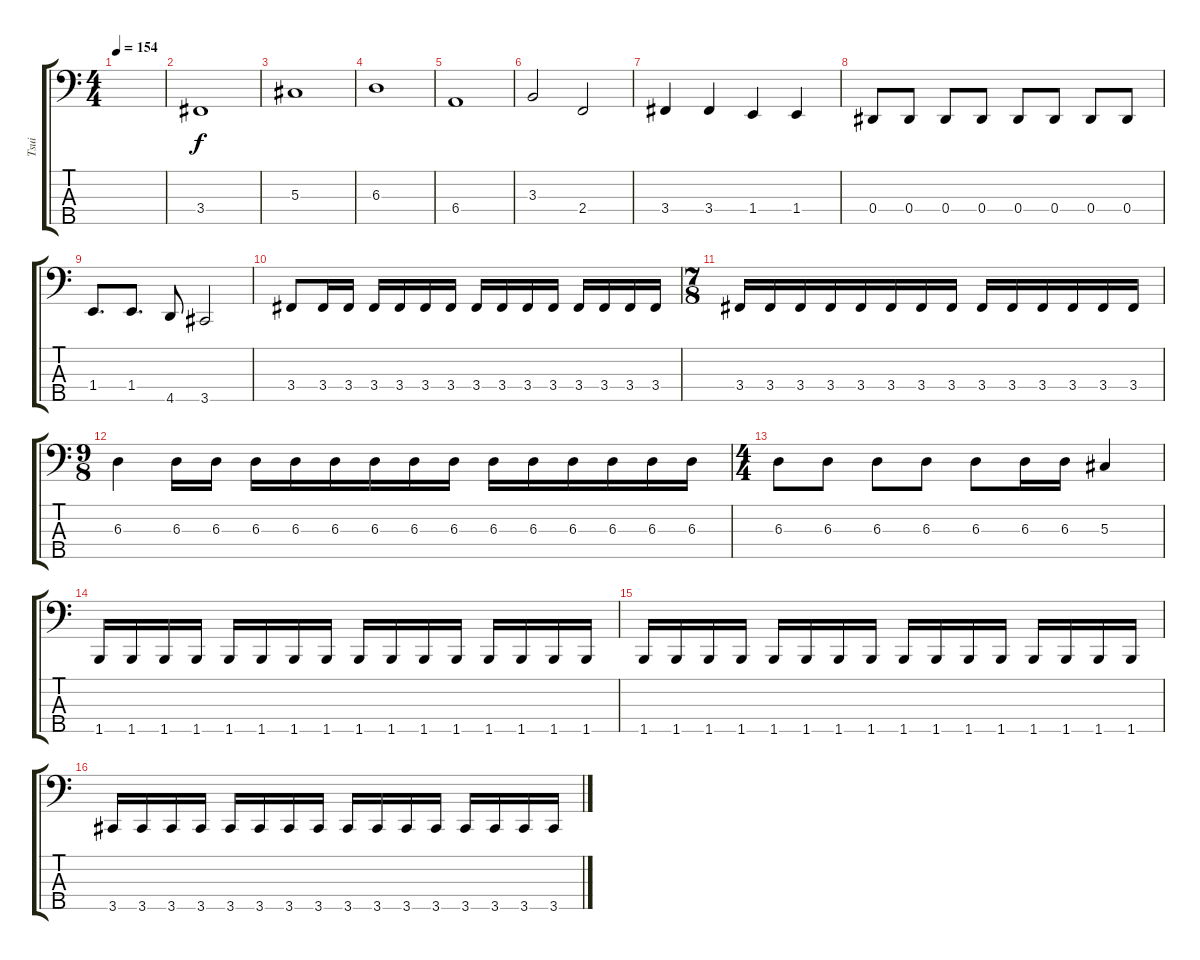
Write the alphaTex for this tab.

\track ("Tsui" "Tsui") {instrument electricbassfinger}
\staff {score tabs}
\tuning (Gb2 Db2 Ab1 Eb1 Bb0) {hide}
\ts (4 4)
\tempo 154
\clef f4
\ks c
|
3.4.1 |
5.3.1 |
6.3.1 |
6.4.1 |
3.3.2 2.4.2 |
3.4.4 3.4.4 1.4.4 1.4.4 |
0.4.8 0.4.8 0.4.8 0.4.8 0.4.8 0.4.8 0.4.8 0.4.8 |
1.4.8{d} 1.4.8{d} 4.5.8 3.5.2 |
3.4.8 3.4.16 3.4.16 3.4.16 3.4.16 3.4.16 3.4.16 3.4.16 3.4.16 3.4.16 3.4.16 3.4.16 3.4.16 3.4.16 3.4.16 |
\ts (7 8)
3.4.16 3.4.16 3.4.16 3.4.16 3.4.16 3.4.16 3.4.16 3.4.16 3.4.16 3.4.16 3.4.16 3.4.16 3.4.16 3.4.16 |
\ts (9 8)
6.3.4 6.3.16 6.3.16 6.3.16 6.3.16 6.3.16 6.3.16 6.3.16 6.3.16 6.3.16 6.3.16 6.3.16 6.3.16 6.3.16 6.3.16 |
\ts (4 4)
6.3.8 6.3.8 6.3.8 6.3.8 6.3.8 6.3.16 6.3.16 5.3.4 |
1.5.16 1.5.16 1.5.16 1.5.16 1.5.16 1.5.16 1.5.16 1.5.16 1.5.16 1.5.16 1.5.16 1.5.16 1.5.16 1.5.16 1.5.16 1.5.16 |
1.5.16 1.5.16 1.5.16 1.5.16 1.5.16 1.5.16 1.5.16 1.5.16 1.5.16 1.5.16 1.5.16 1.5.16 1.5.16 1.5.16 1.5.16 1.5.16 |
3.5.16 3.5.16 3.5.16 3.5.16 3.5.16 3.5.16 3.5.16 3.5.16 3.5.16 3.5.16 3.5.16 3.5.16 3.5.16 3.5.16 3.5.16 3.5.16
